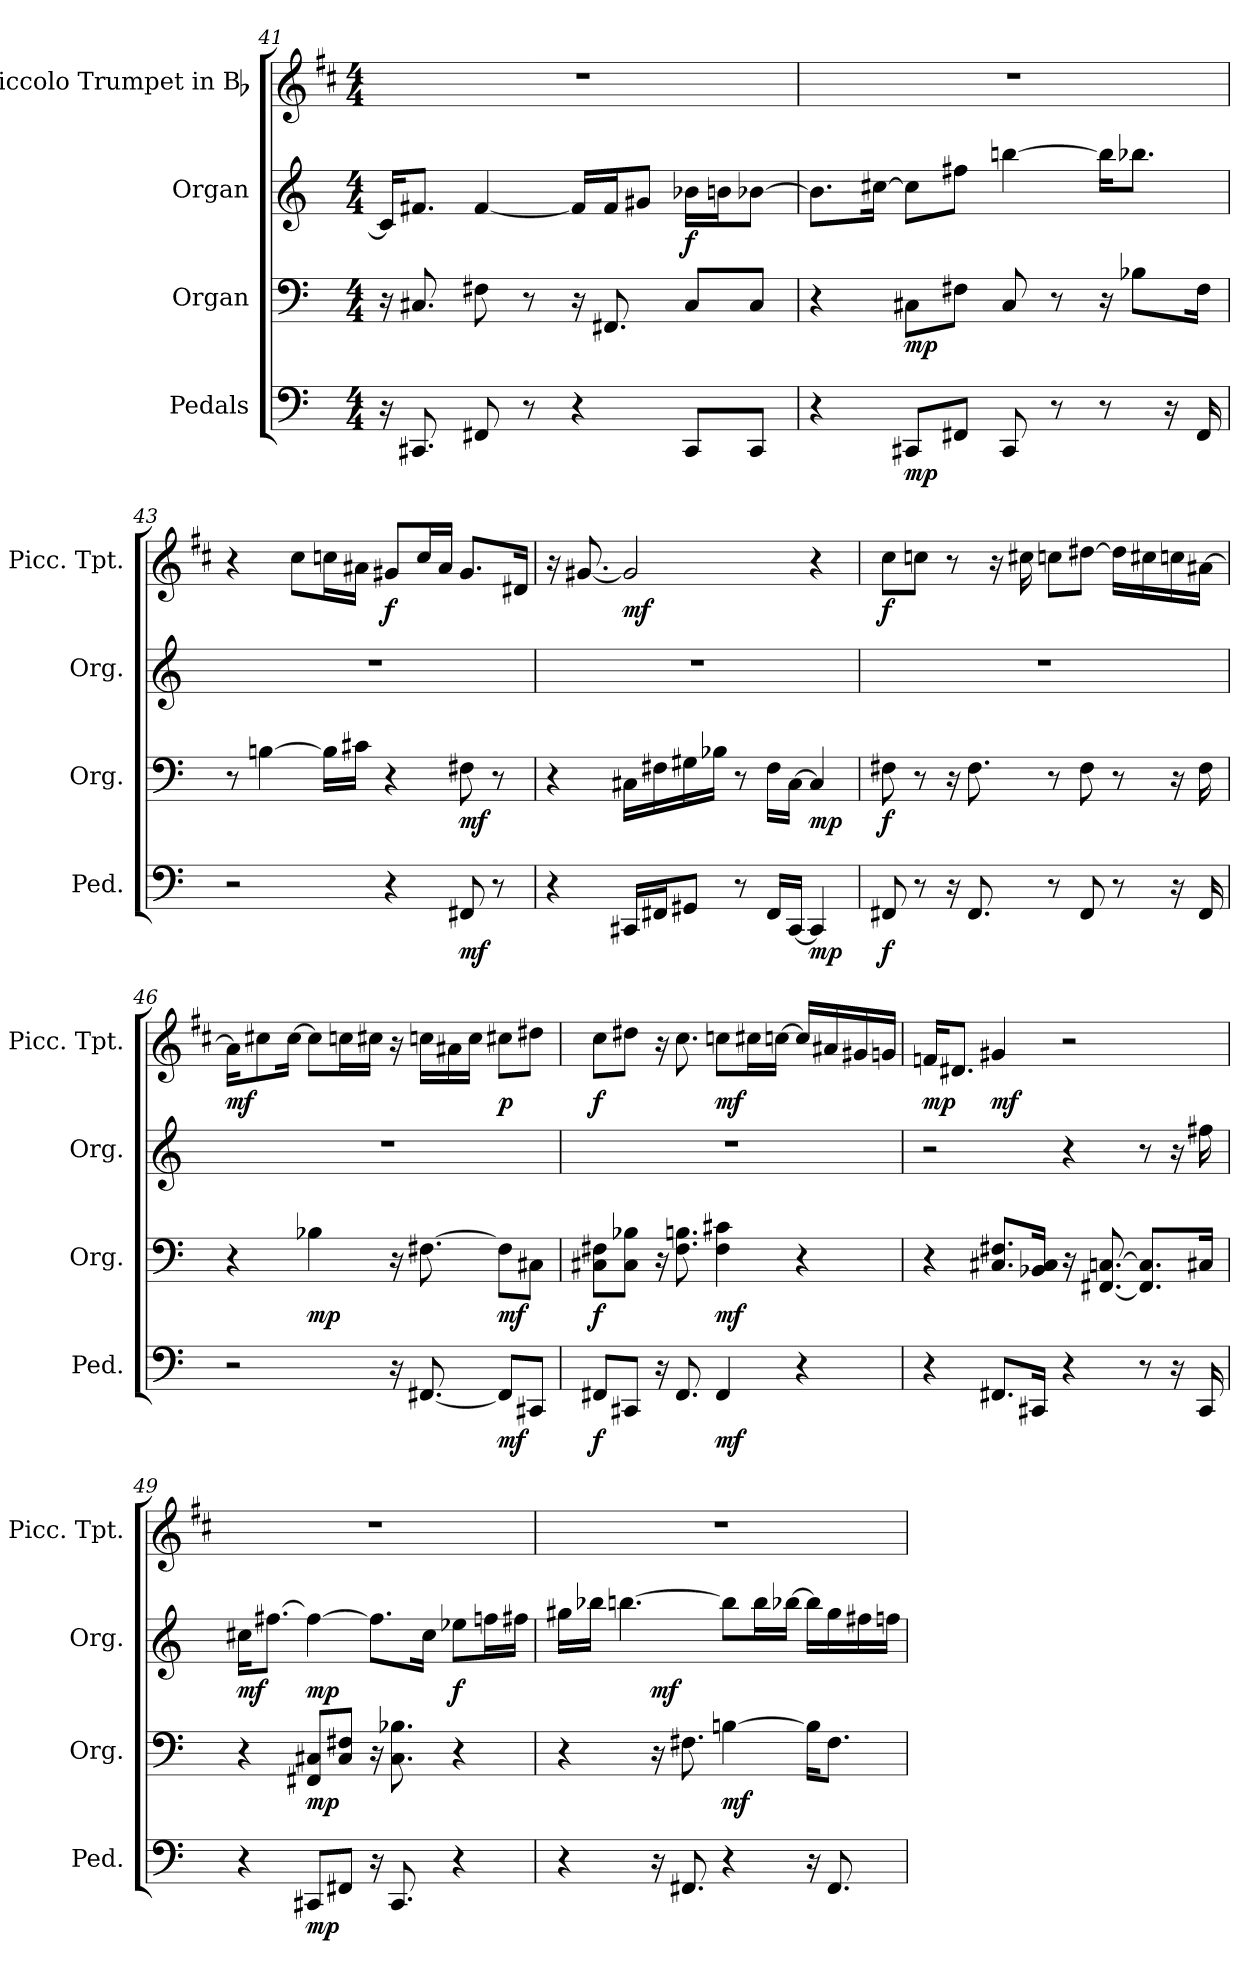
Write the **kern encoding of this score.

**kern	**dynam	**kern	**dynam	**kern	**dynam	**kern	**dynam
*part4	*part4	*part3	*part3	*part2	*part2	*part1	*part1
*staff4	*staff4	*staff3	*staff3	*staff2	*staff2	*staff1	*staff1
*I"Pedals	*	*I"Organ	*	*I"Organ	*	*I"Piccolo Trumpet in Bb	*
*I'Ped.	*	*I'Org.	*	*I'Org.	*	*I'Picc. Tpt.	*
*clefF4	*	*clefF4	*	*clefG2	*	*clefG2	*
*	*	*	*	*	*	*ITrd-6c-10	*
*k[]	*	*k[]	*	*k[]	*	*k[]	*
*C:	*	*C:	*	*C:	*	*C:	*
*M4/4	*	*M4/4	*	*M4/4	*	*M4/4	*
=41	=41	=41	=41	=41	=41	=41	=41
16r	.	16r	.	16c#i/KL]	.	1r	.
8.CC#Xi/	.	8.C#Xi/	.	8.f#Xi/J	.	.	.
8FF#Xi/	.	8F#Xi\	.	[4f#i/	.	.	.
8r	.	8r	.	.	.	.	.
4r	.	16r	.	16f#i/LL]	.	.	.
.	.	8.FF#Xi/	.	16f#i/J	.	.	.
.	.	.	.	8g#Xi/J	.	.	.
8CC#i/L	.	8C#i/L	.	16b-Xi\LL	f	.	.
.	.	.	.	16bni\J	.	.	.
8CC#i/J	.	8C#i/J	.	[8b-Xi\J	.	.	.
!!LO:PB:g=z
=42	=42	=42	=42	=42	=42	=42	=42
4r	.	4r	.	8.b-i\L]	.	1r	.
.	.	.	.	[16cc#Xi\Jk	.	.	.
8CC#Xi/L	mp	8C#Xi\L	mp	8cc#i\L]	.	.	.
8FF#Xi/J	.	8F#Xi\J	.	8ff#Xi\J	.	.	.
8CC#i/	.	8C#i/	.	[4bbni\	.	.	.
8r	.	8r	.	.	.	.	.
8r	.	16r	.	16bbi\KL]	.	.	.
.	.	8B-Xi\L	.	8.bb-Xi\J	.	.	.
16r	.	.	.	.	.	.	.
16FF#i/	.	16F#i\Jk	.	.	.	.	.
=43	=43	=43	=43	=43	=43	=43	=43
2r	.	8r	.	1r	.	4r	.
.	.	[4Bni\	.	.	.	.	.
.	.	.	.	.	.	8bbi\L	.
.	.	16Bi\LL]	.	.	.	16bb-Xi\L	.
.	.	16c#Xi\JJ	.	.	.	16gg#Xi\JJ	.
4r	.	4r	.	.	.	8ff#Xi/L	f
.	.	.	.	.	.	16bb-i/L	.
.	.	.	.	.	.	16gg#i/JJ	.
8FF#Xi/	mf	8F#Xi\	mf	.	.	8.ff#i/L	.
8r	.	8r	.	.	.	.	.
.	.	.	.	.	.	16cc#Xi/Jk	.
=44	=44	=44	=44	=44	=44	=44	=44
4r	.	4r	.	1r	.	16r	.
.	.	.	.	.	.	[8.ff#Xi/	.
16CC#Xi/LL	.	16C#Xi\LL	.	.	.	2ff#i/]	mf
16FF#Xi/J	.	16F#Xi\	.	.	.	.	.
8GG#Xi/J	.	16G#Xi\	.	.	.	.	.
.	.	16B-Xi\JJ	.	.	.	.	.
8r	.	8r	.	.	.	.	.
16FF#i/LL	.	16F#i\LL	.	.	.	.	.
[16CC#i/JJ	.	[16C#i\JJ	.	.	.	.	.
4CC#i/]	mp	4C#i/]	mp	.	.	4r	.
!!LO:LB:g=z
=45	=45	=45	=45	=45	=45	=45	=45
8FF#Xi/	f	8F#Xi\	f	1r	.	8bbi\L	f
8r	.	8r	.	.	.	8bb-Xi\J	.
16r	.	16r	.	.	.	8r	.
8.FF#i/	.	8.F#i\	.	.	.	.	.
.	.	.	.	.	.	16r	.
.	.	.	.	.	.	16bbni\	.
8r	.	8r	.	.	.	8bb-Xi\L	.
8FF#i/	.	8F#i\	.	.	.	[8ccc#Xi\J	.
8r	.	8r	.	.	.	16ccc#i\LL]	.
.	.	.	.	.	.	16bbni\	.
16r	.	16r	.	.	.	16bb-Xi\	.
16FF#i/	.	16F#i\	.	.	.	[16gg#Xi\JJ	.
=46	=46	=46	=46	=46	=46	=46	=46
2r	.	4r	.	1r	.	16gg#i\KL]	mf
.	.	.	.	.	.	8bbni\	.
.	.	.	.	.	.	[16bbi\Jk	.
.	.	4B-Xi\	mp	.	.	8bbi\L]	.
.	.	.	.	.	.	16bb-Xi\L	.
.	.	.	.	.	.	16bbni\JJ	.
16r	.	16r	.	.	.	16r	.
[8.FF#Xi/	.	[8.F#Xi\	.	.	.	16bb-Xi\LL	.
.	.	.	.	.	.	16gg#Xi\	.
.	.	.	.	.	.	16bb-i\JJ	.
8FF#i/L]	mf	8F#i\L]	mf	.	.	8bbni\L	p
8CC#Xi/J	.	8C#Xi\J	.	.	.	8ccc#Xi\J	.
!!LO:LB:g=z
=47	=47	=47	=47	=47	=47	=47	=47
8FF#Xi/L	f	8C#Xi\ 8F#XiL	f	1r	.	8bbi\L	f
8CC#Xi/J	.	8C#i\ 8B-XiJ	.	.	.	8ccc#Xi\J	.
16r	.	16r	.	.	.	16r	.
8.FF#i/	.	8.F#i\ 8.Bni	.	.	.	8.bbi\	.
4FF#i/	mf	4F#i\ 4c#Xi	mf	.	.	8bb-Xi\L	mf
.	.	.	.	.	.	16bbni\L	.
.	.	.	.	.	.	[16bb-Xi\JJ	.
4r	.	4r	.	.	.	16bb-i/LL]	.
.	.	.	.	.	.	16gg#Xi/	.
.	.	.	.	.	.	16ff#Xi/	.
.	.	.	.	.	.	16ffni/JJ	.
=48	=48	=48	=48	=48	=48	=48	=48
4r	.	4r	.	2r	.	16ee-Xi/KL	mp
.	.	.	.	.	.	8.cc#Xi/J	.
8.FF#Xi/L	.	8.C#Xi/ 8.F#XiL	.	.	.	4ff#Xi/	mf
16CC#Xi/Jk	.	16BB-Xi/ 16C#iJk	.	.	.	.	.
4r	.	16r	.	4r	.	2r	.
.	.	[8.FF#Xi/ [8.Cni	.	.	.	.	.
8r	.	8.FF#i/] 8.Ci]L	.	8r	.	.	.
16r	.	.	.	16r	.	.	.
16CC#i/	.	16C#Xi/Jk	.	16ff#Xi\	.	.	.
!!LO:PB:g=z
=49	=49	=49	=49	=49	=49	=49	=49
4r	.	4r	.	16cc#Xi\KL	mf	1r	.
.	.	.	.	[8.ff#Xi\J	.	.	.
8CC#Xi/L	mp	8FF#Xi/ 8C#XiL	mp	4ff#i\_	mp	.	.
8FF#Xi/J	.	8C#i/ 8F#XiJ	.	.	.	.	.
16r	.	16r	.	8.ff#i\L]	.	.	.
8.CC#i/	.	8.C#i\ 8.B-Xi	.	.	.	.	.
.	.	.	.	16cc#i\Jk	.	.	.
4r	.	4r	.	8ee-Xi\L	f	.	.
.	.	.	.	16ffni\L	.	.	.
.	.	.	.	16ff#Xi\JJ	.	.	.
=50	=50	=50	=50	=50	=50	=50	=50
*	*	*	*	*^	*	*	*
4r	.	4r	.	16gg#Xi\LL	4ryy	.	1r	.
.	.	.	.	16bb-Xi\JJ	.	.	.	.
.	.	.	.	[4.bbni\	.	.	.	.
16r	.	16r	.	.	2.ryy	mf	.	.
8.FF#Xi/	.	8.F#Xi\	.	.	.	.	.	.
4r	.	[4Bni\	mf	8bbi\L]	.	.	.	.
.	.	.	.	16bbi\L	.	.	.	.
.	.	.	.	[16bb-Xi\JJ	.	.	.	.
16r	.	16Bi\KL]	.	16bb-i\LL]	.	.	.	.
8.FF#i/	.	8.F#i\J	.	16gg#i\	.	.	.	.
.	.	.	.	16ff#Xi\	.	.	.	.
.	.	.	.	16ffni\JJ	.	.	.	.
*	*	*	*	*v	*v	*	*	*
=	=	=	=	=	=	=	=
*-	*-	*-	*-	*-	*-	*-	*-
